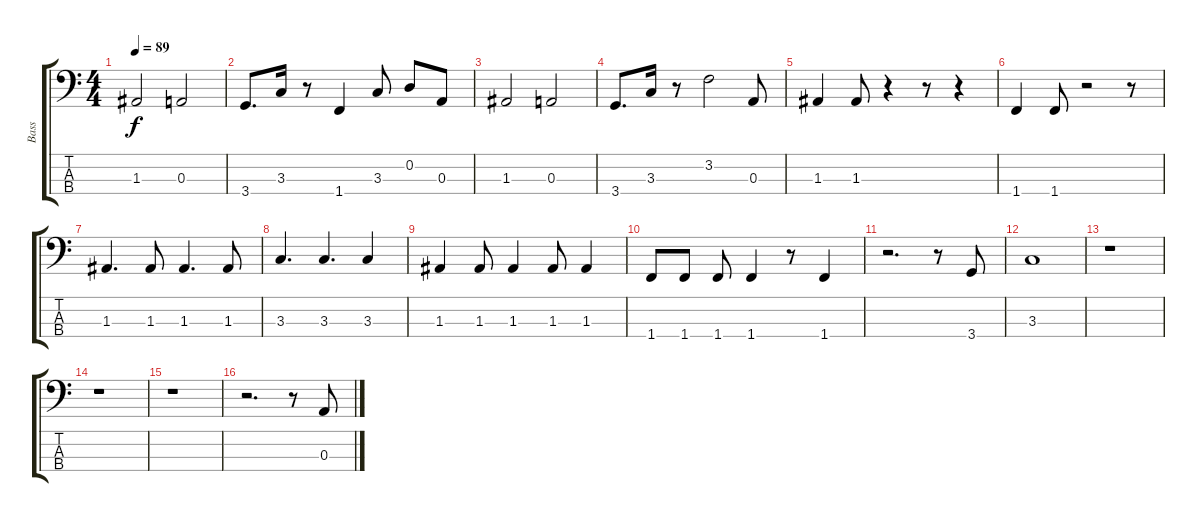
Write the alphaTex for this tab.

\track ("Bass" "Bass") {instrument electricbassfinger}
\staff {score tabs}
\tuning (G2 D2 A1 E1) {hide}
\ts (4 4)
\tempo 89
\clef f4
\ks c
1.3.2{dy f} 0.3.2 |
3.4.8{d} 3.3.16 r.8 1.4.4 3.3.8 0.2.8 0.3.8 |
1.3.2 0.3.2 |
3.4.8{d} 3.3.16 r.8 3.2.2 0.3.8 |
1.3.4 1.3.8 r.4 r.8 r.4 |
1.4.4 1.4.8 r.2 r.8 |
1.3.4{d} 1.3.8 1.3.4{d} 1.3.8 |
3.3.4{d} 3.3.4{d} 3.3.4 |
1.3.4 1.3.8 1.3.4 1.3.8 1.3.4 |
1.4.8 1.4.8 1.4.8 1.4.4 r.8 1.4.4 |
r.2{d} r.8 3.4.8 |
3.3.1 |
r.1 |
r.1 |
r.1 |
r.2{d} r.8 0.3.8
